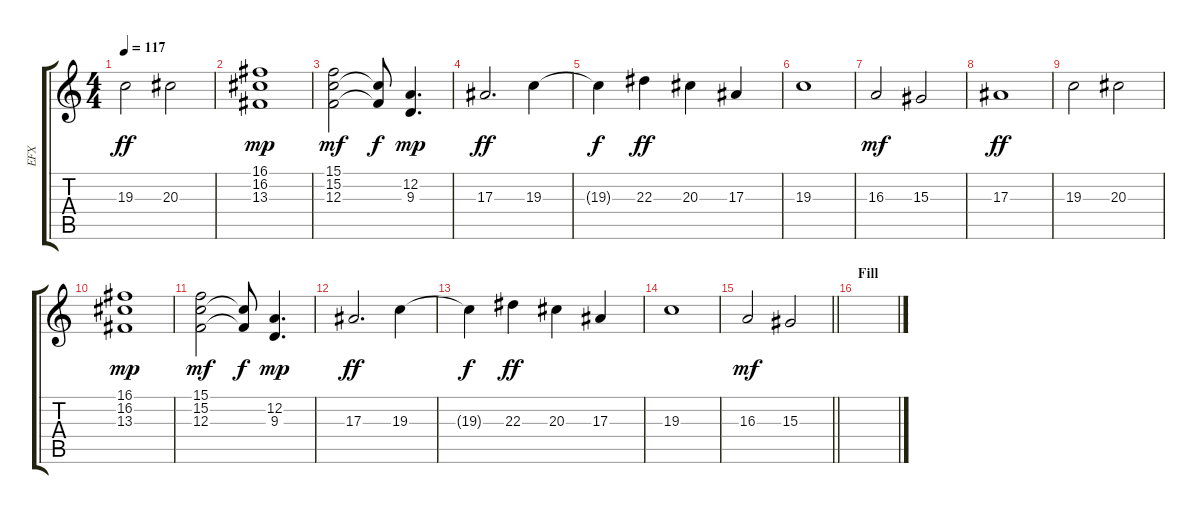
\track ("EFX" "EFX") {instrument lead3calliope}
\staff {score tabs}
\tuning (D4 A3 F3 C3 G2 C2) {hide}
\ts (4 4)
\tempo 117
\clef g2
\ks c
19.3.2{dy ff} 20.3.2 |
(16.1 16.2 13.3).1{dy mp} |
(15.1 15.2 12.3).2{dy mf} (15.2{t} 12.3{t}).8{dy f} (12.2 9.3).4{d dy mp balance 3} |
17.3.2{d dy ff balance 10} 19.3.4 |
19.3{t}.4{dy f} 22.3.4{dy ff balance 6} 20.3.4{balance 4} 17.3.4{balance 7} |
19.3.1{balance 10} |
16.3.2{dy mf} 15.3.2 |
17.3.1{dy ff} |
19.3.2 20.3.2 |
(16.1 16.2 13.3).1{dy mp} |
(15.1 15.2 12.3).2{dy mf} (15.2{t} 12.3{t}).8{dy f} (12.2 9.3).4{d dy mp balance 3} |
17.3.2{d dy ff balance 10} 19.3.4 |
19.3{t}.4{dy f} 22.3.4{dy ff balance 6} 20.3.4{balance 4} 17.3.4{balance 7} |
19.3.1{balance 10} |
\barLineRight lightlight
16.3.2{dy mf} 15.3.2 |
\section ("" "Fill")
